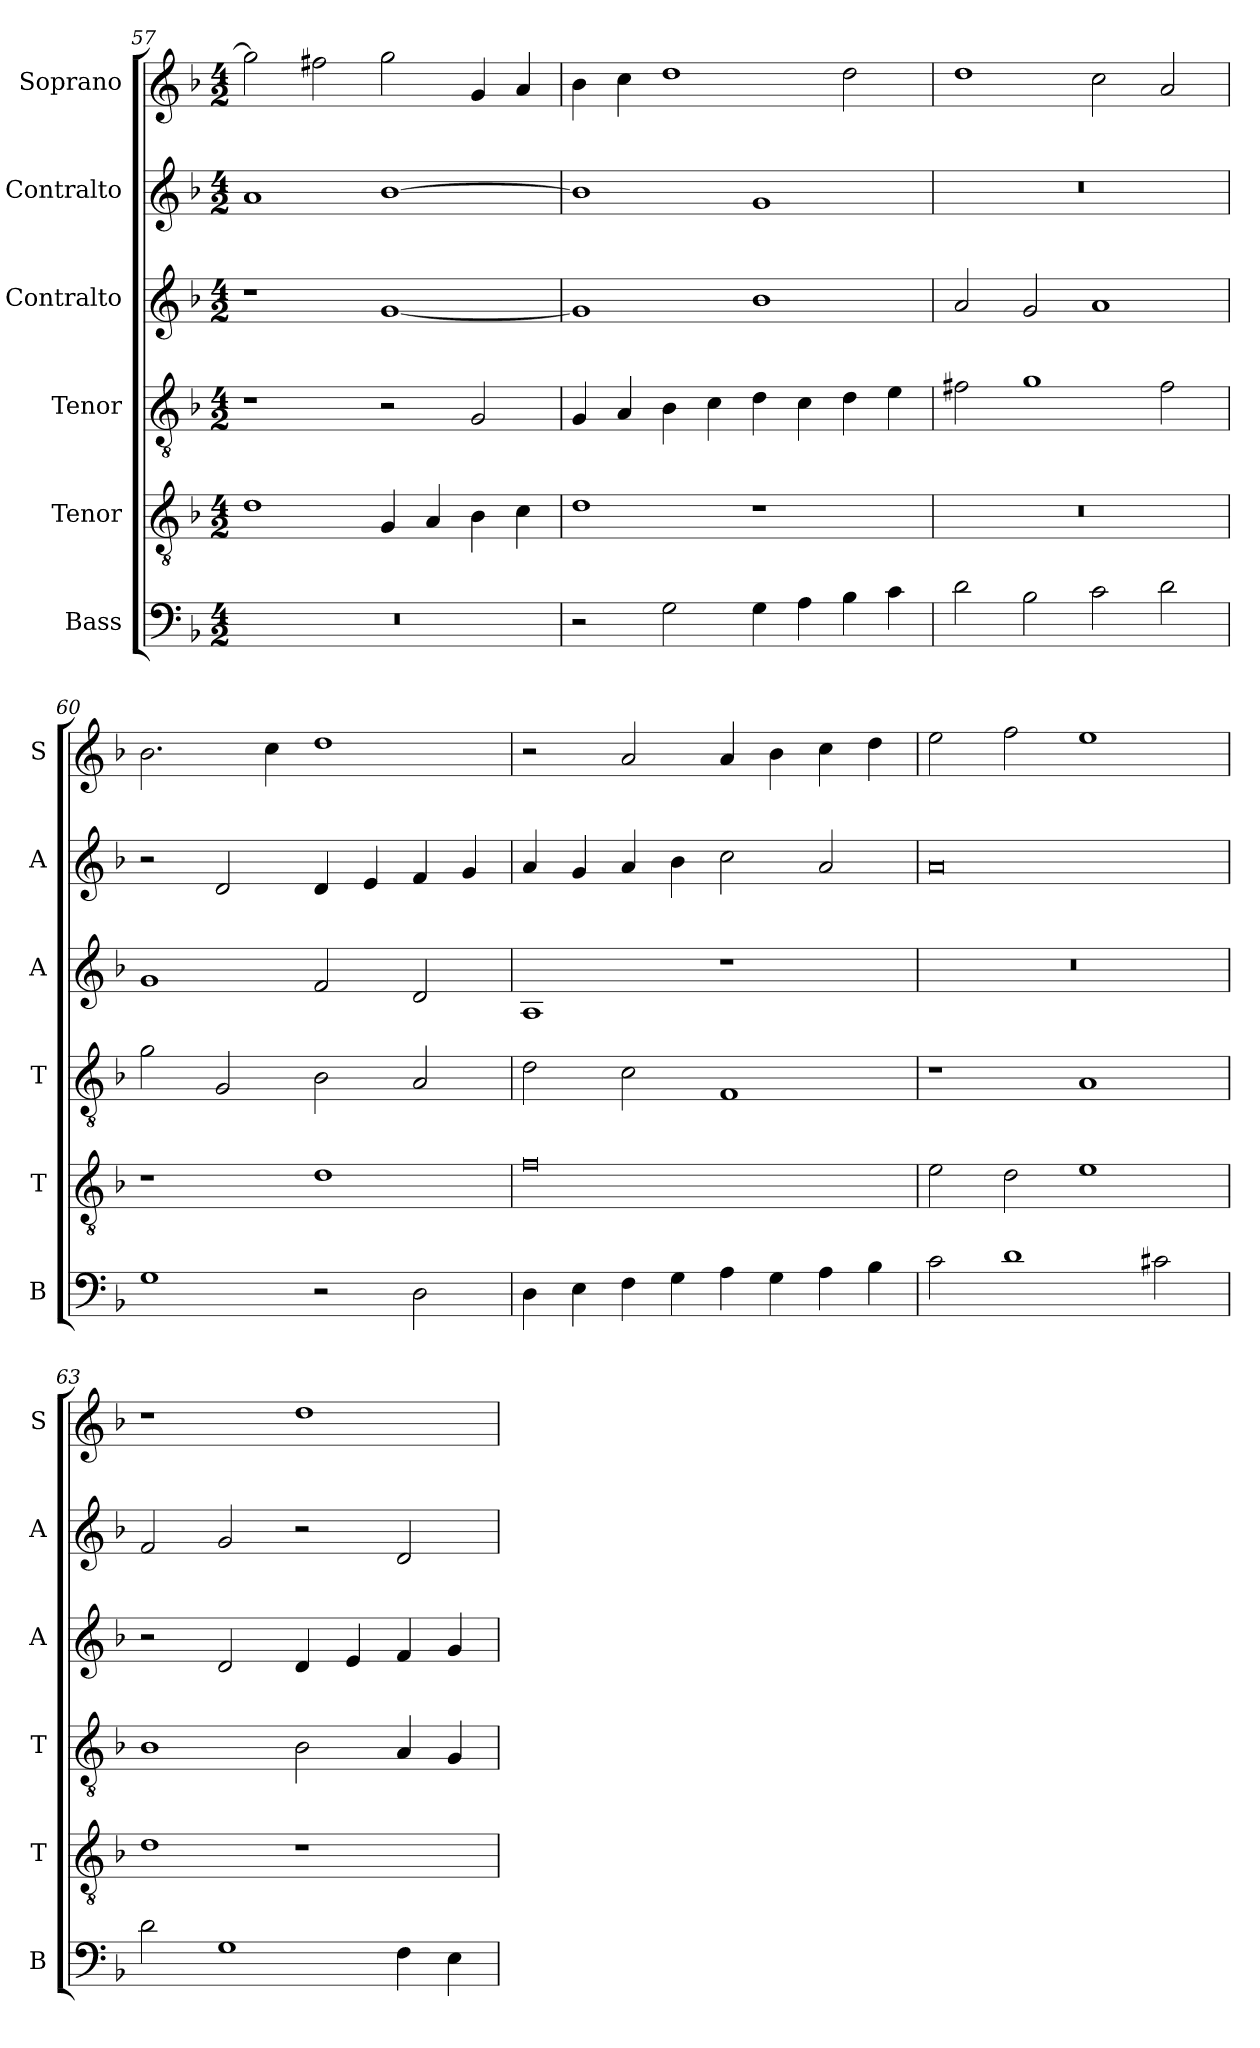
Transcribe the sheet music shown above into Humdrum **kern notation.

**kern	**kern	**kern	**kern	**kern	**kern
*part6	*part5	*part4	*part3	*part2	*part1
*staff6	*staff5	*staff4	*staff3	*staff2	*staff1
*I"Bass	*I"Tenor	*I"Tenor	*I"Contralto	*I"Contralto	*I"Soprano
*I'B	*I'T	*I'T	*I'A	*I'A	*I'S
*clefF4	*clefGv2	*clefGv2	*clefG2	*clefG2	*clefG2
*k[b-]	*k[b-]	*k[b-]	*k[b-]	*k[b-]	*k[b-]
*G:dor	*G:dor	*G:dor	*G:dor	*G:dor	*G:dor
*M4/2	*M4/2	*M4/2	*M4/2	*M4/2	*M4/2
=57	=57	=57	=57	=57	=57
0r	1d	1r	1r	1a	2gg]
.	.	.	.	.	2ff#X
.	4G	2r	[1g	[1b-	2gg
.	4A	.	.	.	.
.	4B-	2G	.	.	4g
.	4c	.	.	.	4a
=58	=58	=58	=58	=58	=58
2r	1d	4G	1g]	1b-]	4b-
.	.	4A	.	.	4cc
2G	.	4B-	.	.	1dd
.	.	4c	.	.	.
4G	1r	4d	1b-	1g	.
4A	.	4c	.	.	.
4B-	.	4d	.	.	2dd
4c	.	4e	.	.	.
=59	=59	=59	=59	=59	=59
2d	0r	2f#X	2a	0r	1dd
2B-	.	1g	2g	.	.
2c	.	.	1a	.	2cc
2d	.	2f#	.	.	2a
=60	=60	=60	=60	=60	=60
1G	1r	2g	1g	2r	2.b-
.	.	2G	.	2d	.
.	.	.	.	.	4cc
2r	1d	2B-	2f	4d	1dd
.	.	.	.	4e	.
2D	.	2A	2d	4f	.
.	.	.	.	4g	.
=61	=61	=61	=61	=61	=61
4D	0f	2d	1A	4a	2r
4E	.	.	.	4g	.
4F	.	2c	.	4a	2a
4G	.	.	.	4b-	.
4A	.	1F	1r	2cc	4a
4G	.	.	.	.	4b-
4A	.	.	.	2a	4cc
4B-	.	.	.	.	4dd
=62	=62	=62	=62	=62	=62
2c	2e	1r	0r	0a	2ee
1d	2d	.	.	.	2ff
.	1e	1A	.	.	1ee
2c#X	.	.	.	.	.
=63	=63	=63	=63	=63	=63
2d	1d	1B-	2r	2f	1r
1G	.	.	2d	2g	.
.	1r	2B-	4d	2r	1dd
.	.	.	4e	.	.
4F	.	4A	4f	2d	.
4E	.	4G	4g	.	.
=	=	=	=	=	=
*-	*-	*-	*-	*-	*-
